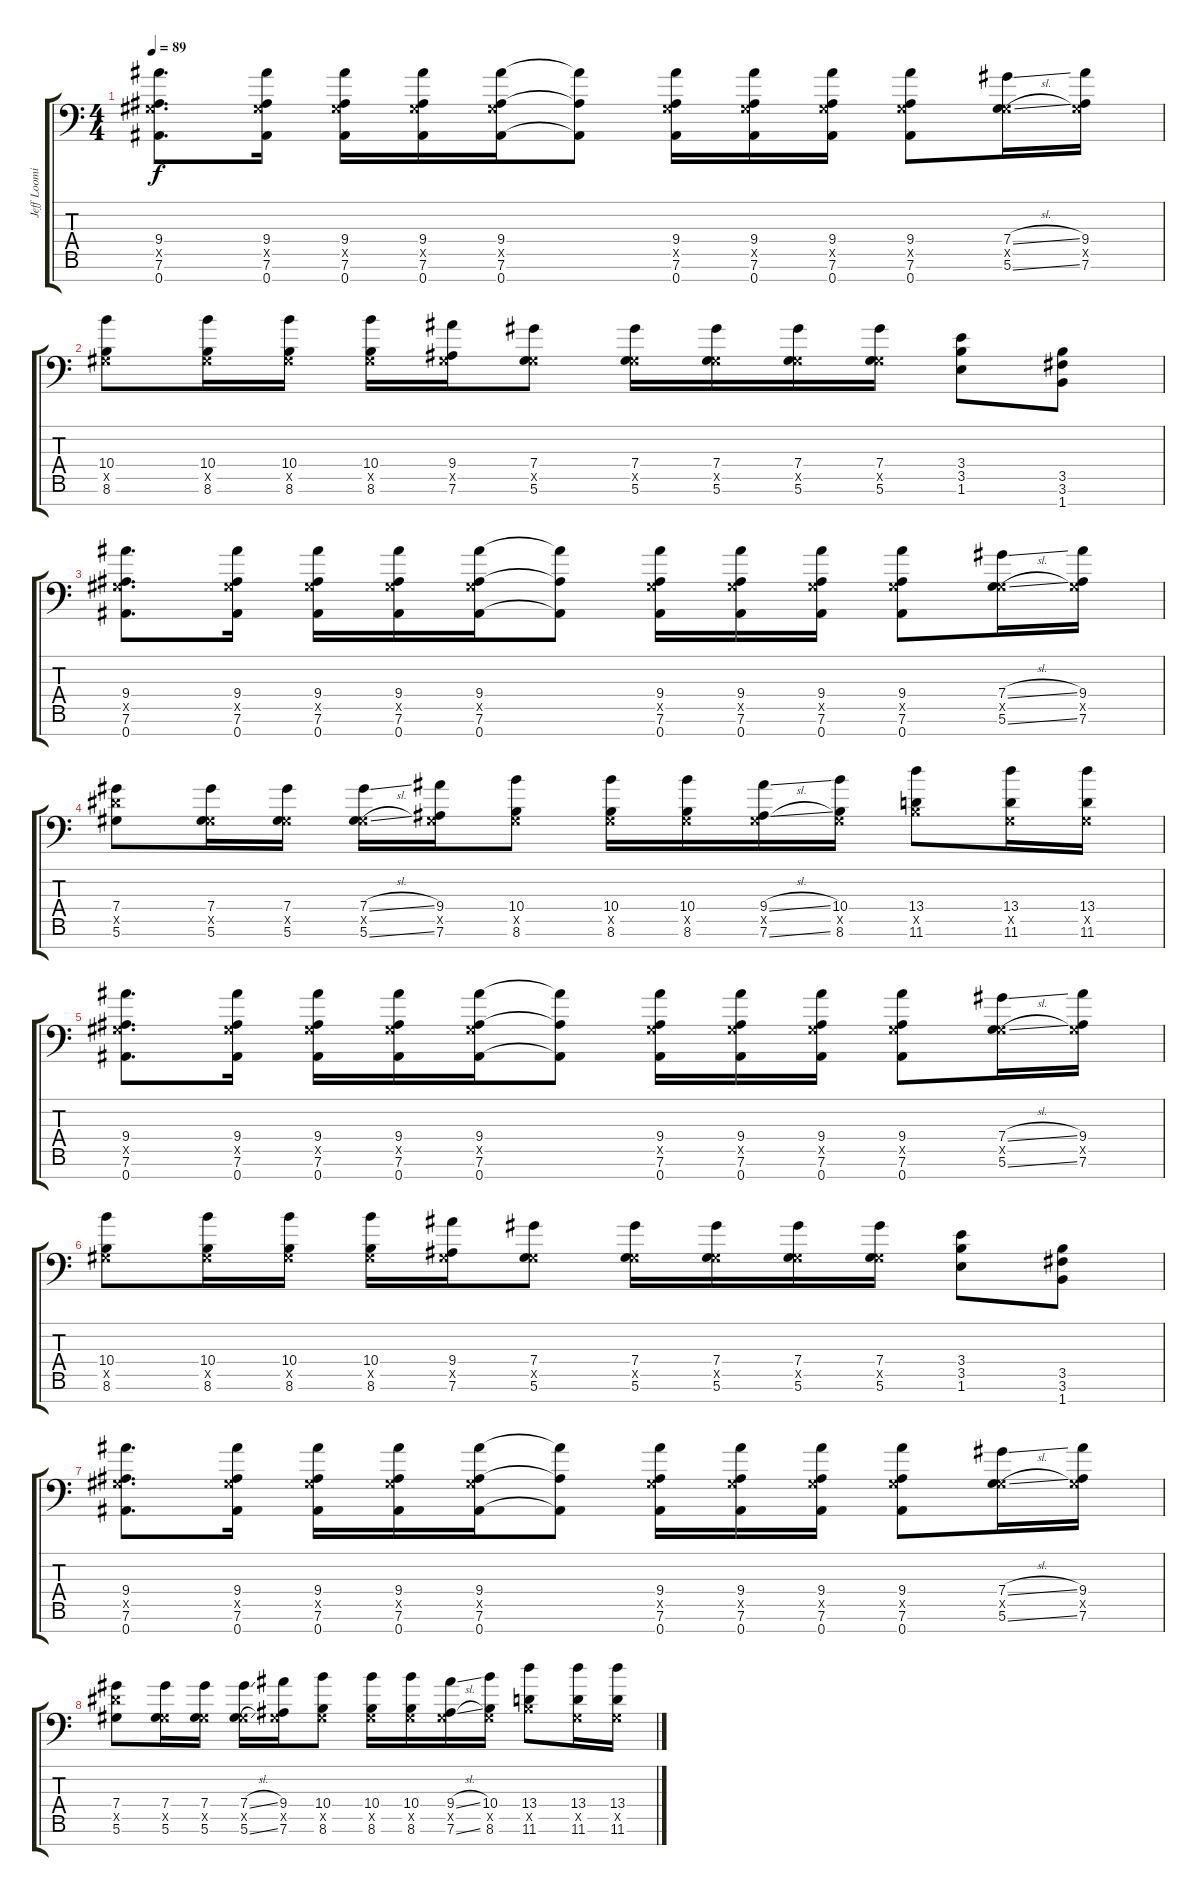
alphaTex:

\track ("Jeff Loomis" "Jeff Loomi") {instrument distortionguitar}
\staff {score tabs}
\tuning (Eb4 Bb3 Gb3 Db3 Ab2 Eb2 Bb1) {hide}
\ts (4 4)
\tempo 89
\clef f4
\ks c
(9.4 0.5{x} 7.6 0.7).8{d dy f} (9.4 0.5{x} 7.6 0.7).16 (9.4 0.5{x} 7.6 0.7).16 (9.4 0.5{x} 7.6 0.7).16 (9.4 0.5{x} 7.6 0.7).16 (9.4{t} 7.6{t} 0.7{t}).8 (9.4 0.5{x} 7.6 0.7).16 (9.4 0.5{x} 7.6 0.7).16 (9.4 0.5{x} 7.6 0.7).16 (9.4 0.5{x} 7.6 0.7).8 (7.4{sl} 0.5{x} 5.6{sl}).16 (9.4 0.5{x} 7.6).16 |
(10.4 0.5{x} 8.6).8 (10.4 0.5{x} 8.6).16 (10.4 0.5{x} 8.6).16 (10.4 0.5{x} 8.6).16 (9.4 0.5{x} 7.6).16 (7.4 0.5{x} 5.6).8 (7.4 0.5{x} 5.6).16 (7.4 0.5{x} 5.6).16 (7.4 0.5{x} 5.6).16 (7.4 0.5{x} 5.6).16 (3.4 3.5 1.6).8 (3.5 3.6 1.7).8 |
(9.4 0.5{x} 7.6 0.7).8{d} (9.4 0.5{x} 7.6 0.7).16 (9.4 0.5{x} 7.6 0.7).16 (9.4 0.5{x} 7.6 0.7).16 (9.4 0.5{x} 7.6 0.7).16 (9.4{t} 7.6{t} 0.7{t}).8 (9.4 0.5{x} 7.6 0.7).16 (9.4 0.5{x} 7.6 0.7).16 (9.4 0.5{x} 7.6 0.7).16 (9.4 0.5{x} 7.6 0.7).8 (7.4{sl} 0.5{x} 5.6{sl}).16 (9.4 0.5{x} 7.6).16 |
(7.4 7.5{x} 5.6).8 (7.4 0.5{x} 5.6).16 (7.4 0.5{x} 5.6).16 (7.4{sl} 0.5{x} 5.6{sl}).16 (9.4 0.5{x} 7.6).16 (10.4 0.5{x} 8.6).8 (10.4 0.5{x} 8.6).16 (10.4 0.5{x} 8.6).16 (9.4{sl} 0.5{x} 7.6{sl}).16 (10.4 0.5{x} 8.6).16 (13.4 3.5{x} 11.6).8 (13.4 0.5{x} 11.6).16 (13.4 0.5{x} 11.6).16 |
(9.4 0.5{x} 7.6 0.7).8{d} (9.4 0.5{x} 7.6 0.7).16 (9.4 0.5{x} 7.6 0.7).16 (9.4 0.5{x} 7.6 0.7).16 (9.4 0.5{x} 7.6 0.7).16 (9.4{t} 7.6{t} 0.7{t}).8 (9.4 0.5{x} 7.6 0.7).16 (9.4 0.5{x} 7.6 0.7).16 (9.4 0.5{x} 7.6 0.7).16 (9.4 0.5{x} 7.6 0.7).8 (7.4{sl} 0.5{x} 5.6{sl}).16 (9.4 0.5{x} 7.6).16 |
(10.4 0.5{x} 8.6).8 (10.4 0.5{x} 8.6).16 (10.4 0.5{x} 8.6).16 (10.4 0.5{x} 8.6).16 (9.4 0.5{x} 7.6).16 (7.4 0.5{x} 5.6).8 (7.4 0.5{x} 5.6).16 (7.4 0.5{x} 5.6).16 (7.4 0.5{x} 5.6).16 (7.4 0.5{x} 5.6).16 (3.4 3.5 1.6).8 (3.5 3.6 1.7).8 |
(9.4 0.5{x} 7.6 0.7).8{d} (9.4 0.5{x} 7.6 0.7).16 (9.4 0.5{x} 7.6 0.7).16 (9.4 0.5{x} 7.6 0.7).16 (9.4 0.5{x} 7.6 0.7).16 (9.4{t} 7.6{t} 0.7{t}).8 (9.4 0.5{x} 7.6 0.7).16 (9.4 0.5{x} 7.6 0.7).16 (9.4 0.5{x} 7.6 0.7).16 (9.4 0.5{x} 7.6 0.7).8 (7.4{sl} 0.5{x} 5.6{sl}).16 (9.4 0.5{x} 7.6).16 |
(7.4 7.5{x} 5.6).8 (7.4 0.5{x} 5.6).16 (7.4 0.5{x} 5.6).16 (7.4{sl} 0.5{x} 5.6{sl}).16 (9.4 0.5{x} 7.6).16 (10.4 0.5{x} 8.6).8 (10.4 0.5{x} 8.6).16 (10.4 0.5{x} 8.6).16 (9.4{sl} 0.5{x} 7.6{sl}).16 (10.4 0.5{x} 8.6).16 (13.4 3.5{x} 11.6).8 (13.4 0.5{x} 11.6).16 (13.4 0.5{x} 11.6).16
